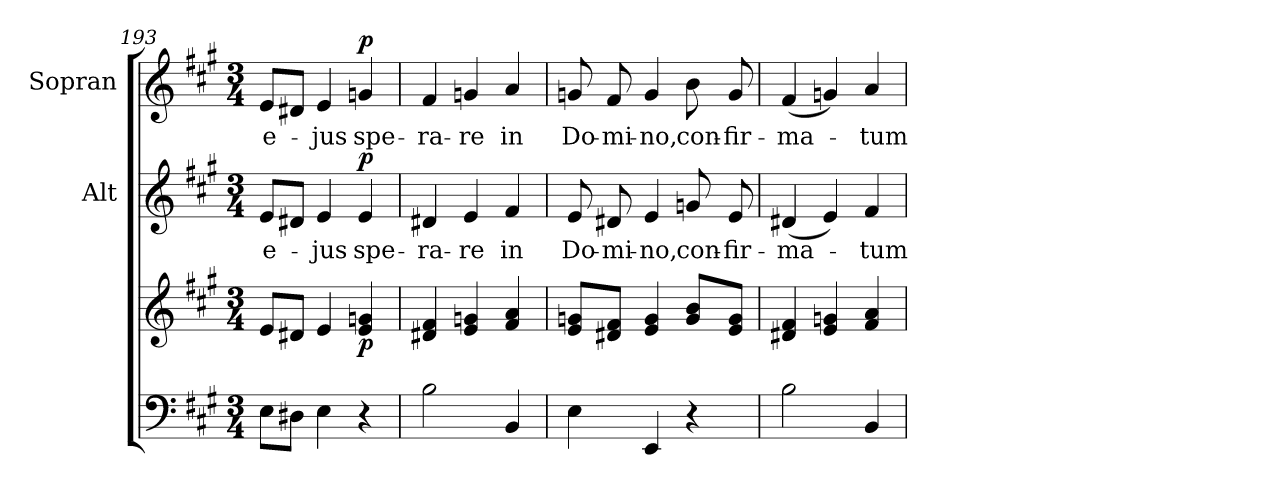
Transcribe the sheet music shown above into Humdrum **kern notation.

**kern	**kern	**dynam	**kern	**text	**dynam	**kern	**text	**dynam
*part3	*part3	*part3	*part2	*part2	*part2	*part1	*part1	*part1
*staff4	*staff3	*staff3/4	*staff2	*staff2	*staff2	*staff1	*staff1	*staff1
*	*	*	*I"Alt	*	*	*I"Sopran	*	*
*	*	*	*I'A.	*	*	*I'S.	*	*
*clefF4	*clefG2	*	*clefG2	*	*	*clefG2	*	*
*k[f#c#g#]	*k[f#c#g#]	*	*k[f#c#g#]	*	*	*k[f#c#g#]	*	*
*A:	*A:	*	*A:	*	*	*A:	*	*
*M3/4	*M3/4	*	*M3/4	*	*	*M3/4	*	*
=193	=193	=193	=193	=193	=193	=193	=193	=193
!	!	!	!	!LO:LY:b	!	!	!LO:LY:b	!
8E\L	8e/L	.	8e/L	e-	.	8e/L	e-	.
8D#X\J	8d#X/J	.	8d#X/J	.	.	8d#X/J	.	.
!	!	!	!	!LO:LY:b	!	!	!LO:LY:b	!
4E\	4e/	.	4e/	-jus	.	4e/	-jus	.
!	!	!LO:DY:b	!	!LO:LY:b	!LO:DY:a	!	!LO:LY:b	!LO:DY:a
4r	4e/ 4gn/	p	4e/	spe-	p	4gn/	spe-	p
!!LO:PB:g=z
=194	=194	=194	=194	=194	=194	=194	=194	=194
!	!	!	!	!LO:LY:b	!	!	!LO:LY:b	!
2B\	4d#X/ 4f#/	.	4d#X/	-ra-	.	4f#/	-ra-	.
!	!	!	!	!LO:LY:b	!	!	!LO:LY:b	!
.	4e/ 4gn/	.	4e/	-re	.	4gn/	-re	.
!	!	!	!	!LO:LY:b	!	!	!LO:LY:b	!
4BB/	4f#/ 4a/	.	4f#/	in	.	4a/	in	.
=195	=195	=195	=195	=195	=195	=195	=195	=195
!	!	!	!	!LO:LY:b	!	!	!LO:LY:b	!
4E\	8e/ 8gn/L	.	8e/	Do-	.	8gn/	Do-	.
!	!	!	!	!LO:LY:b	!	!	!LO:LY:b	!
.	8d#X/ 8f#/J	.	8d#X/	-mi-	.	8f#/	-mi-	.
!	!	!	!	!LO:LY:b	!	!	!LO:LY:b	!
4EE/	4e/ 4g/	.	4e/	-no,	.	4g/	-no,	.
!	!	!	!	!LO:LY:b	!	!	!LO:LY:b	!
4r	8g/ 8b/L	.	8gn/	con-	.	8b\	con-	.
!	!	!	!	!LO:LY:b	!	!	!LO:LY:b	!
.	8e/ 8g/J	.	8e/	-fir-	.	8g/	-fir-	.
=196	=196	=196	=196	=196	=196	=196	=196	=196
!	!	!	!	!LO:LY:b	!	!	!LO:LY:b	!
2B\	4d#X/ 4f#/	.	(<4d#X/	-ma-	.	(<4f#/	-ma-	.
.	4e/ 4gn/	.	4e/)	.	.	4gn/)	.	.
!	!	!	!	!LO:LY:b	!	!	!LO:LY:b	!
4BB/	4f#/ 4a/	.	4f#/	-tum	.	4a/	-tum	.
=	=	=	=	=	=	=	=	=
*-	*-	*-	*-	*-	*-	*-	*-	*-
